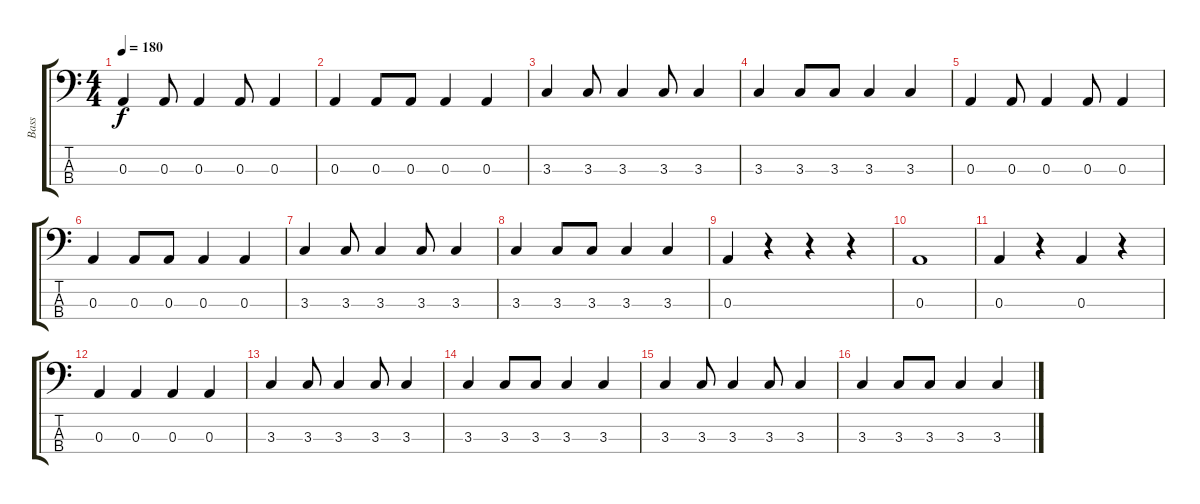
\track ("Bass" "Bass") {instrument acousticguitarnylon}
\staff {score tabs}
\tuning (G2 D2 A1 E1) {hide}
\ts (4 4)
\tempo 180
\clef f4
\ks c
0.3.4{dy f} 0.3.8 0.3.4 0.3.8 0.3.4 |
0.3.4 0.3.8 0.3.8 0.3.4 0.3.4 |
3.3.4 3.3.8 3.3.4 3.3.8 3.3.4 |
3.3.4 3.3.8 3.3.8 3.3.4 3.3.4 |
0.3.4 0.3.8 0.3.4 0.3.8 0.3.4 |
0.3.4 0.3.8 0.3.8 0.3.4 0.3.4 |
3.3.4 3.3.8 3.3.4 3.3.8 3.3.4 |
3.3.4 3.3.8 3.3.8 3.3.4 3.3.4 |
0.3.4 r.4 r.4 r.4 |
0.3.1 |
0.3.4 r.4 0.3.4 r.4 |
0.3.4 0.3.4 0.3.4 0.3.4 |
3.3.4 3.3.8 3.3.4 3.3.8 3.3.4 |
3.3.4 3.3.8 3.3.8 3.3.4 3.3.4 |
3.3.4 3.3.8 3.3.4 3.3.8 3.3.4 |
3.3.4 3.3.8 3.3.8 3.3.4 3.3.4
